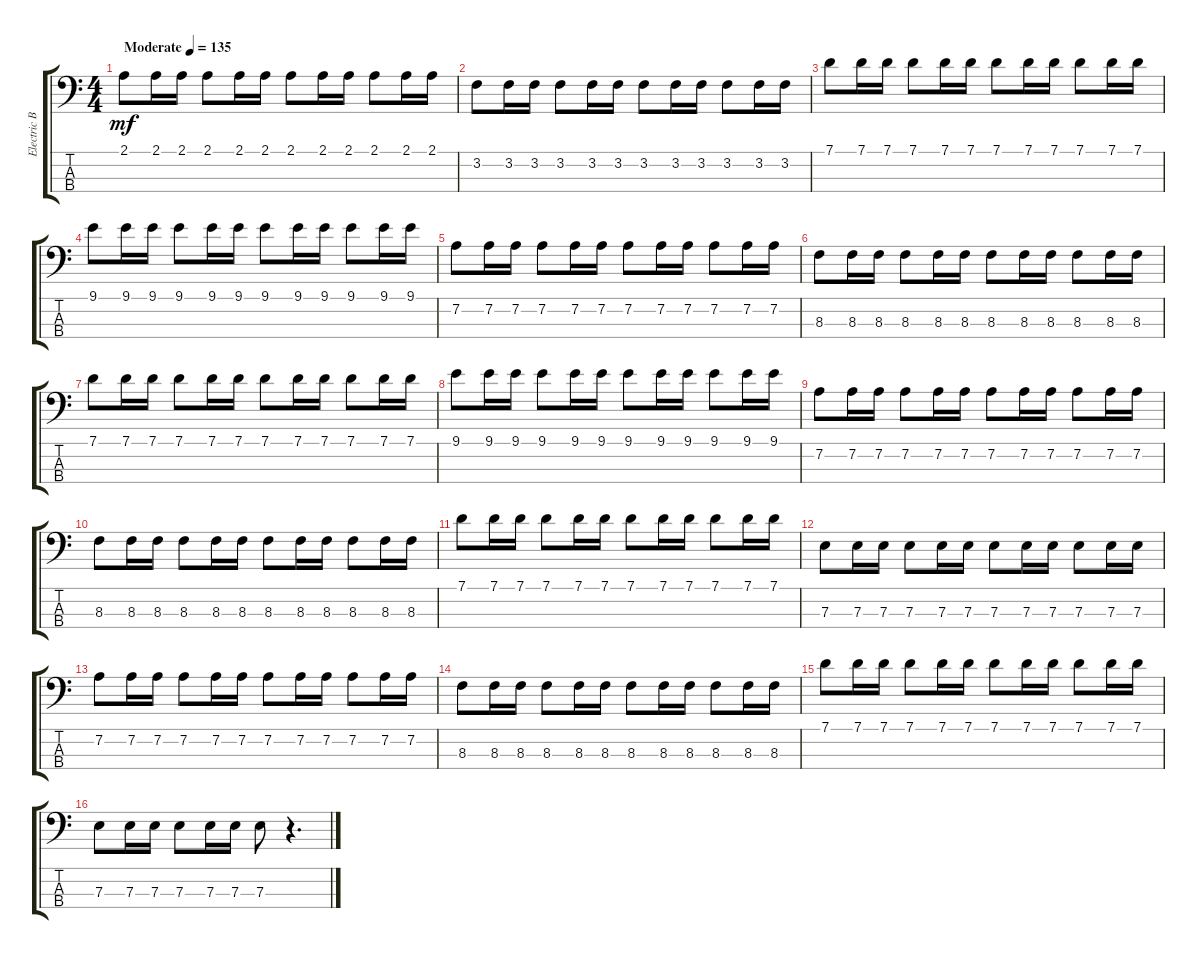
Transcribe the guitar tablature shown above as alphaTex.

\track ("Electric Bass" "Electric B") {instrument synthbass1}
\staff {score tabs}
\tuning (G2 D2 A1 E1) {hide}
\ts (4 4)
\tempo (135 "Moderate")
\clef f4
\ks c
2.1.8{dy mf instrument synthbass1} 2.1.16 2.1.16 2.1.8 2.1.16 2.1.16 2.1.8 2.1.16 2.1.16 2.1.8 2.1.16 2.1.16 |
3.2.8 3.2.16 3.2.16 3.2.8 3.2.16 3.2.16 3.2.8 3.2.16 3.2.16 3.2.8 3.2.16 3.2.16 |
7.1.8 7.1.16 7.1.16 7.1.8 7.1.16 7.1.16 7.1.8 7.1.16 7.1.16 7.1.8 7.1.16 7.1.16 |
9.1.8 9.1.16 9.1.16 9.1.8 9.1.16 9.1.16 9.1.8 9.1.16 9.1.16 9.1.8 9.1.16 9.1.16 |
7.2.8 7.2.16 7.2.16 7.2.8 7.2.16 7.2.16 7.2.8 7.2.16 7.2.16 7.2.8 7.2.16 7.2.16 |
8.3.8 8.3.16 8.3.16 8.3.8 8.3.16 8.3.16 8.3.8 8.3.16 8.3.16 8.3.8 8.3.16 8.3.16 |
7.1.8 7.1.16 7.1.16 7.1.8 7.1.16 7.1.16 7.1.8 7.1.16 7.1.16 7.1.8 7.1.16 7.1.16 |
9.1.8 9.1.16 9.1.16 9.1.8 9.1.16 9.1.16 9.1.8 9.1.16 9.1.16 9.1.8 9.1.16 9.1.16 |
7.2.8 7.2.16 7.2.16 7.2.8 7.2.16 7.2.16 7.2.8 7.2.16 7.2.16 7.2.8 7.2.16 7.2.16 |
8.3.8 8.3.16 8.3.16 8.3.8 8.3.16 8.3.16 8.3.8 8.3.16 8.3.16 8.3.8 8.3.16 8.3.16 |
7.1.8 7.1.16 7.1.16 7.1.8 7.1.16 7.1.16 7.1.8 7.1.16 7.1.16 7.1.8 7.1.16 7.1.16 |
7.3.8 7.3.16 7.3.16 7.3.8 7.3.16 7.3.16 7.3.8 7.3.16 7.3.16 7.3.8 7.3.16 7.3.16 |
7.2.8 7.2.16 7.2.16 7.2.8 7.2.16 7.2.16 7.2.8 7.2.16 7.2.16 7.2.8 7.2.16 7.2.16 |
8.3.8 8.3.16 8.3.16 8.3.8 8.3.16 8.3.16 8.3.8 8.3.16 8.3.16 8.3.8 8.3.16 8.3.16 |
7.1.8 7.1.16 7.1.16 7.1.8 7.1.16 7.1.16 7.1.8 7.1.16 7.1.16 7.1.8 7.1.16 7.1.16 |
7.3.8 7.3.16 7.3.16 7.3.8 7.3.16 7.3.16 7.3.8 r.4{d}
